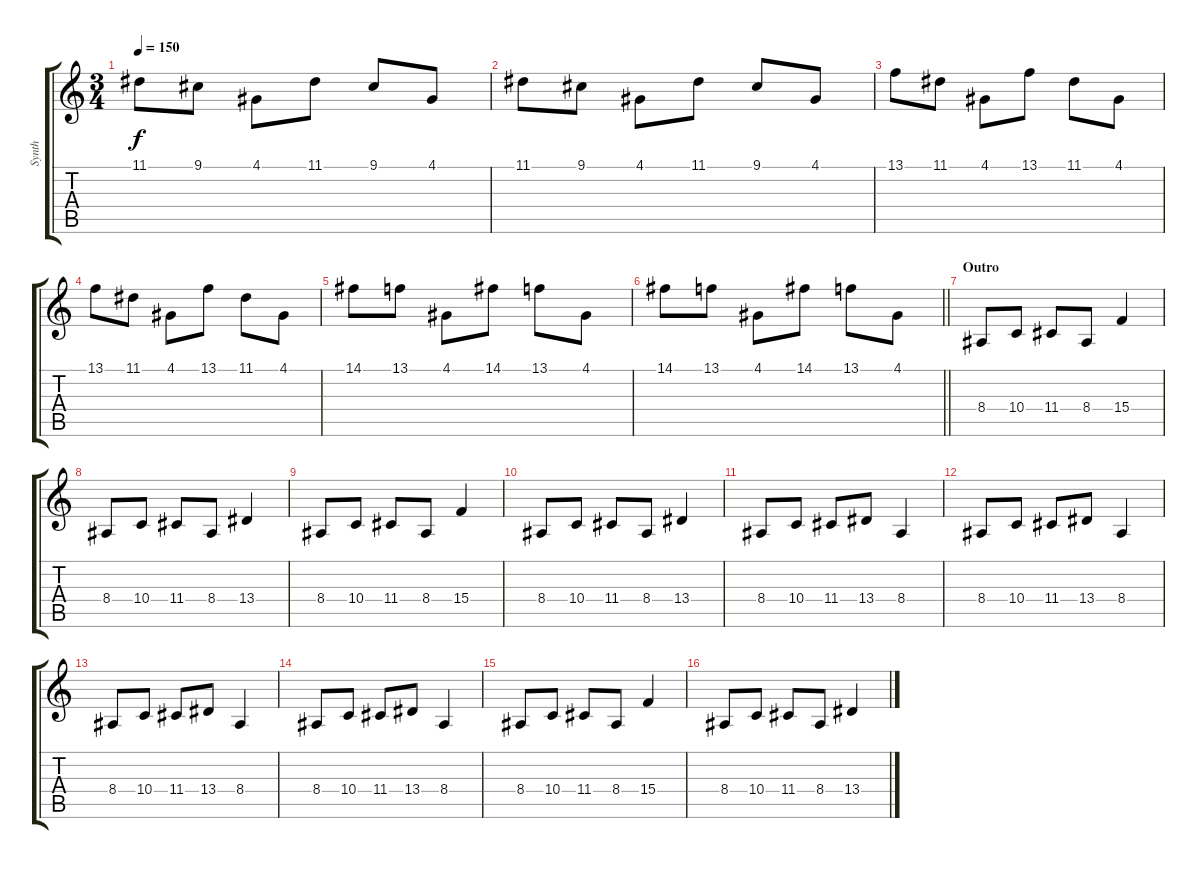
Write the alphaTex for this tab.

\track ("Synth" "Synth") {instrument tremolostrings}
\staff {score tabs}
\tuning (E4 B3 G3 D3 A2 D2) {hide}
\ts (3 4)
\tempo 150
\clef g2
\ks c
11.1.8{dy f} 9.1.8 4.1.8 11.1.8 9.1.8 4.1.8 |
11.1.8 9.1.8 4.1.8 11.1.8 9.1.8 4.1.8 |
13.1.8 11.1.8 4.1.8 13.1.8 11.1.8 4.1.8 |
13.1.8 11.1.8 4.1.8 13.1.8 11.1.8 4.1.8 |
14.1.8 13.1.8 4.1.8 14.1.8 13.1.8 4.1.8 |
\barLineRight lightlight
14.1.8 13.1.8 4.1.8 14.1.8 13.1.8 4.1.8 |
\section ("" "Outro")
8.4.8 10.4.8 11.4.8 8.4.8 15.4.4 |
8.4.8 10.4.8 11.4.8 8.4.8 13.4.4 |
8.4.8 10.4.8 11.4.8 8.4.8 15.4.4 |
8.4.8 10.4.8 11.4.8 8.4.8 13.4.4 |
8.4.8 10.4.8 11.4.8 13.4.8 8.4.4 |
8.4.8 10.4.8 11.4.8 13.4.8 8.4.4 |
8.4.8 10.4.8 11.4.8 13.4.8 8.4.4 |
8.4.8 10.4.8 11.4.8 13.4.8 8.4.4 |
8.4.8 10.4.8 11.4.8 8.4.8 15.4.4 |
8.4.8 10.4.8 11.4.8 8.4.8 13.4.4
